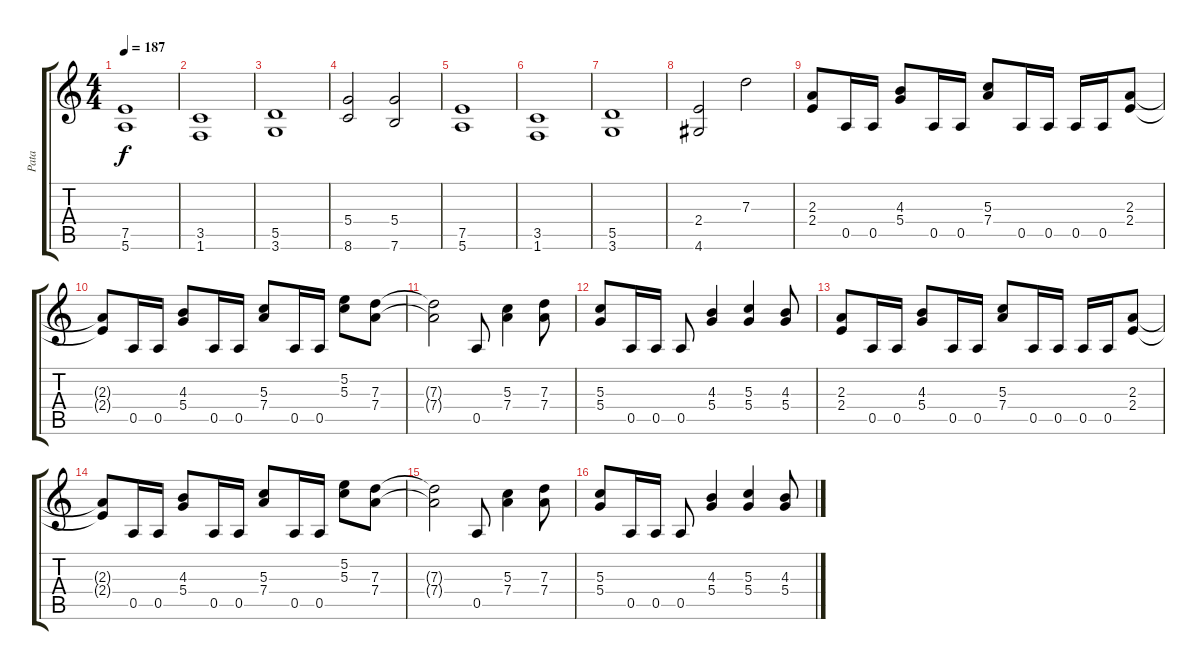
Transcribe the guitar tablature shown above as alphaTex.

\track ("Pata" "Pata") {instrument overdrivenguitar}
\staff {score tabs}
\tuning (E4 B3 G3 D3 A2 E2) {hide}
\ts (4 4)
\tempo 187
\clef g2
\ks c
(7.5 5.6).1{dy f} |
(3.5 1.6).1 |
(5.5 3.6).1 |
(5.4 8.6).2 (5.4 7.6).2 |
(7.5 5.6).1 |
(3.5 1.6).1 |
(5.5 3.6).1 |
(2.4 4.6).2 7.3.2 |
(2.3 2.4).8 0.5.16 0.5.16 (4.3 5.4).8 0.5.16 0.5.16 (5.3 7.4).8 0.5.16 0.5.16 0.5.16 0.5.16 (2.3 2.4).8 |
(2.3{t} 2.4{t}).8 0.5.16 0.5.16 (4.3 5.4).8 0.5.16 0.5.16 (5.3 7.4).8 0.5.16 0.5.16 (5.2 5.3).8 (7.3 7.4).8 |
(7.3{t} 7.4{t}).2 0.5.8 (5.3 7.4).4 (7.3 7.4).8 |
(5.3 5.4).8 0.5.16 0.5.16 0.5.8 (4.3 5.4).4 (5.3 5.4).4 (4.3 5.4).8 |
(2.3 2.4).8 0.5.16 0.5.16 (4.3 5.4).8 0.5.16 0.5.16 (5.3 7.4).8 0.5.16 0.5.16 0.5.16 0.5.16 (2.3 2.4).8 |
(2.3{t} 2.4{t}).8 0.5.16 0.5.16 (4.3 5.4).8 0.5.16 0.5.16 (5.3 7.4).8 0.5.16 0.5.16 (5.2 5.3).8 (7.3 7.4).8 |
(7.3{t} 7.4{t}).2 0.5.8 (5.3 7.4).4 (7.3 7.4).8 |
(5.3 5.4).8 0.5.16 0.5.16 0.5.8 (4.3 5.4).4 (5.3 5.4).4 (4.3 5.4).8
